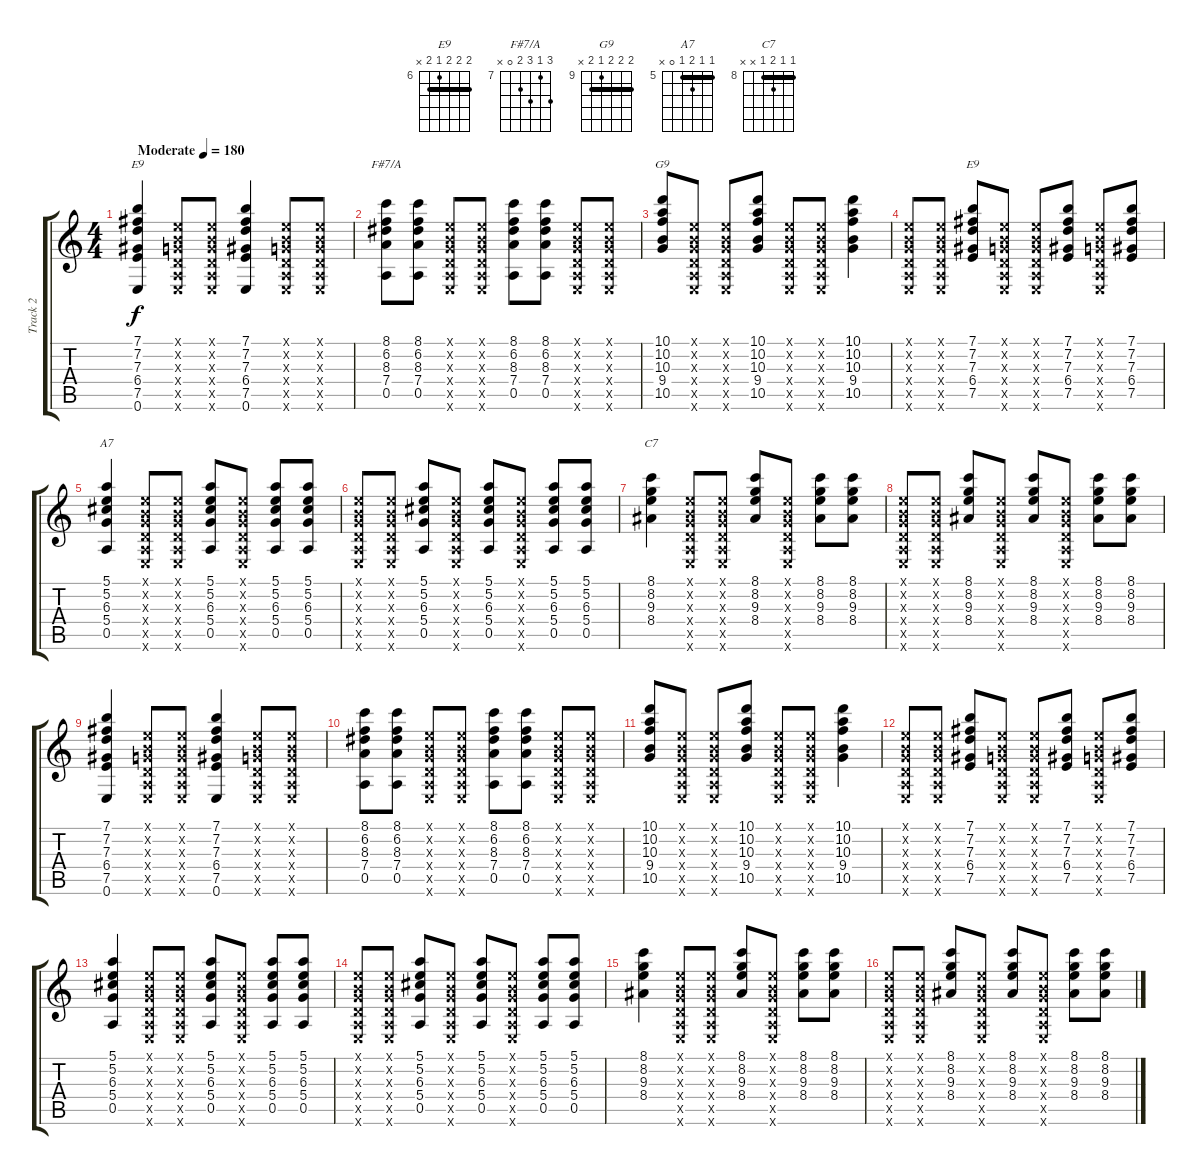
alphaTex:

\track ("Track 2" "Track 2") {instrument overdrivenguitar}
\staff {score tabs}
\tuning (E4 B3 G3 D3 A2 E2) {hide}
\chord ("E9" 7 7 7 6 7 0) {firstfret 6 barre 7}
\chord ("F#7/A" 9 7 9 8 0 x) {firstfret 7}
\chord ("G9" 10 10 10 9 10 x) {firstfret 9 barre 10}
\chord ("E9" 7 7 7 6 7 x) {firstfret 6 barre 7}
\chord ("A7" 5 5 6 5 0 x) {firstfret 5 barre 5}
\chord ("C7" 8 8 9 8 x x) {firstfret 8 barre 8}
\ts (4 4)
\tempo (180 "Moderate")
\clef g2
\ks c
(7.1 7.2 7.3 6.4 7.5 0.6).4{ch "E9" dy f instrument overdrivenguitar} (0.1{x} 0.2{x} 0.3{x} 0.4{x} 0.5{x} 0.6{x}).8 (0.1{x} 0.2{x} 0.3{x} 0.4{x} 0.5{x} 0.6{x}).8 (7.1 7.2 7.3 6.4 7.5 0.6).4 (0.1{x} 0.2{x} 0.3{x} 0.4{x} 0.5{x} 0.6{x}).8 (0.1{x} 0.2{x} 0.3{x} 0.4{x} 0.5{x} 0.6{x}).8 |
(8.1 6.2 8.3 7.4 0.5).8{ch "F#7/A"} (8.1 6.2 8.3 7.4 0.5).8 (0.1{x} 0.2{x} 0.3{x} 0.4{x} 0.5{x} 0.6{x}).8 (0.1{x} 0.2{x} 0.3{x} 0.4{x} 0.5{x} 0.6{x}).8 (8.1 6.2 8.3 7.4 0.5).8 (8.1 6.2 8.3 7.4 0.5).8 (0.1{x} 0.2{x} 0.3{x} 0.4{x} 0.5{x} 0.6{x}).8 (0.1{x} 0.2{x} 0.3{x} 0.4{x} 0.5{x} 0.6{x}).8 |
(10.1 10.2 10.3 9.4 10.5).8{ch "G9"} (0.1{x} 0.2{x} 0.3{x} 0.4{x} 0.5{x} 0.6{x}).8 (0.1{x} 0.2{x} 0.3{x} 0.4{x} 0.5{x} 0.6{x}).8 (10.1 10.2 10.3 9.4 10.5).8 (0.1{x} 0.2{x} 0.3{x} 0.4{x} 0.5{x} 0.6{x}).8 (0.1{x} 0.2{x} 0.3{x} 0.4{x} 0.5{x} 0.6{x}).8 (10.1 10.2 10.3 9.4 10.5).4 |
(0.1{x} 0.2{x} 0.3{x} 0.4{x} 0.5{x} 0.6{x}).8 (0.1{x} 0.2{x} 0.3{x} 0.4{x} 0.5{x} 0.6{x}).8 (7.1 7.2 7.3 6.4 7.5).8{ch "E9"} (0.1{x} 0.2{x} 0.3{x} 0.4{x} 0.5{x} 0.6{x}).8 (0.1{x} 0.2{x} 0.3{x} 0.4{x} 0.5{x} 0.6{x}).8 (7.1 7.2 7.3 6.4 7.5).8 (0.1{x} 0.2{x} 0.3{x} 0.4{x} 0.5{x} 0.6{x}).8 (7.1 7.2 7.3 6.4 7.5).8 |
(5.1 5.2 6.3 5.4 0.5).4{ch "A7"} (0.1{x} 0.2{x} 0.3{x} 0.4{x} 0.5{x} 0.6{x}).8 (0.1{x} 0.2{x} 0.3{x} 0.4{x} 0.5{x} 0.6{x}).8 (5.1 5.2 6.3 5.4 0.5).8 (0.1{x} 0.2{x} 0.3{x} 0.4{x} 0.5{x} 0.6{x}).8 (5.1 5.2 6.3 5.4 0.5).8 (5.1 5.2 6.3 5.4 0.5).8 |
(0.1{x} 0.2{x} 0.3{x} 0.4{x} 0.5{x} 0.6{x}).8 (0.1{x} 0.2{x} 0.3{x} 0.4{x} 0.5{x} 0.6{x}).8 (5.1 5.2 6.3 5.4 0.5).8 (0.1{x} 0.2{x} 0.3{x} 0.4{x} 0.5{x} 0.6{x}).8 (5.1 5.2 6.3 5.4 0.5).8 (0.1{x} 0.2{x} 0.3{x} 0.4{x} 0.5{x} 0.6{x}).8 (5.1 5.2 6.3 5.4 0.5).8 (5.1 5.2 6.3 5.4 0.5).8 |
(8.1 8.2 9.3 8.4).4{ch "C7"} (0.1{x} 0.2{x} 0.3{x} 0.4{x} 0.5{x} 0.6{x}).8 (0.1{x} 0.2{x} 0.3{x} 0.4{x} 0.5{x} 0.6{x}).8 (8.1 8.2 9.3 8.4).8 (0.1{x} 0.2{x} 0.3{x} 0.4{x} 0.5{x} 0.6{x}).8 (8.1 8.2 9.3 8.4).8 (8.1 8.2 9.3 8.4).8 |
(0.1{x} 0.2{x} 0.3{x} 0.4{x} 0.5{x} 0.6{x}).8 (0.1{x} 0.2{x} 0.3{x} 0.4{x} 0.5{x} 0.6{x}).8 (8.1 8.2 9.3 8.4).8 (0.1{x} 0.2{x} 0.3{x} 0.4{x} 0.5{x} 0.6{x}).8 (8.1 8.2 9.3 8.4).8 (0.1{x} 0.2{x} 0.3{x} 0.4{x} 0.5{x} 0.6{x}).8 (8.1 8.2 9.3 8.4).8 (8.1 8.2 9.3 8.4).8 |
(7.1 7.2 7.3 6.4 7.5 0.6).4 (0.1{x} 0.2{x} 0.3{x} 0.4{x} 0.5{x} 0.6{x}).8 (0.1{x} 0.2{x} 0.3{x} 0.4{x} 0.5{x} 0.6{x}).8 (7.1 7.2 7.3 6.4 7.5 0.6).4 (0.1{x} 0.2{x} 0.3{x} 0.4{x} 0.5{x} 0.6{x}).8 (0.1{x} 0.2{x} 0.3{x} 0.4{x} 0.5{x} 0.6{x}).8 |
(8.1 6.2 8.3 7.4 0.5).8 (8.1 6.2 8.3 7.4 0.5).8 (0.1{x} 0.2{x} 0.3{x} 0.4{x} 0.5{x} 0.6{x}).8 (0.1{x} 0.2{x} 0.3{x} 0.4{x} 0.5{x} 0.6{x}).8 (8.1 6.2 8.3 7.4 0.5).8 (8.1 6.2 8.3 7.4 0.5).8 (0.1{x} 0.2{x} 0.3{x} 0.4{x} 0.5{x} 0.6{x}).8 (0.1{x} 0.2{x} 0.3{x} 0.4{x} 0.5{x} 0.6{x}).8 |
(10.1 10.2 10.3 9.4 10.5).8 (0.1{x} 0.2{x} 0.3{x} 0.4{x} 0.5{x} 0.6{x}).8 (0.1{x} 0.2{x} 0.3{x} 0.4{x} 0.5{x} 0.6{x}).8 (10.1 10.2 10.3 9.4 10.5).8 (0.1{x} 0.2{x} 0.3{x} 0.4{x} 0.5{x} 0.6{x}).8 (0.1{x} 0.2{x} 0.3{x} 0.4{x} 0.5{x} 0.6{x}).8 (10.1 10.2 10.3 9.4 10.5).4 |
(0.1{x} 0.2{x} 0.3{x} 0.4{x} 0.5{x} 0.6{x}).8 (0.1{x} 0.2{x} 0.3{x} 0.4{x} 0.5{x} 0.6{x}).8 (7.1 7.2 7.3 6.4 7.5).8 (0.1{x} 0.2{x} 0.3{x} 0.4{x} 0.5{x} 0.6{x}).8 (0.1{x} 0.2{x} 0.3{x} 0.4{x} 0.5{x} 0.6{x}).8 (7.1 7.2 7.3 6.4 7.5).8 (0.1{x} 0.2{x} 0.3{x} 0.4{x} 0.5{x} 0.6{x}).8 (7.1 7.2 7.3 6.4 7.5).8 |
(5.1 5.2 6.3 5.4 0.5).4 (0.1{x} 0.2{x} 0.3{x} 0.4{x} 0.5{x} 0.6{x}).8 (0.1{x} 0.2{x} 0.3{x} 0.4{x} 0.5{x} 0.6{x}).8 (5.1 5.2 6.3 5.4 0.5).8 (0.1{x} 0.2{x} 0.3{x} 0.4{x} 0.5{x} 0.6{x}).8 (5.1 5.2 6.3 5.4 0.5).8 (5.1 5.2 6.3 5.4 0.5).8 |
(0.1{x} 0.2{x} 0.3{x} 0.4{x} 0.5{x} 0.6{x}).8 (0.1{x} 0.2{x} 0.3{x} 0.4{x} 0.5{x} 0.6{x}).8 (5.1 5.2 6.3 5.4 0.5).8 (0.1{x} 0.2{x} 0.3{x} 0.4{x} 0.5{x} 0.6{x}).8 (5.1 5.2 6.3 5.4 0.5).8 (0.1{x} 0.2{x} 0.3{x} 0.4{x} 0.5{x} 0.6{x}).8 (5.1 5.2 6.3 5.4 0.5).8 (5.1 5.2 6.3 5.4 0.5).8 |
(8.1 8.2 9.3 8.4).4 (0.1{x} 0.2{x} 0.3{x} 0.4{x} 0.5{x} 0.6{x}).8 (0.1{x} 0.2{x} 0.3{x} 0.4{x} 0.5{x} 0.6{x}).8 (8.1 8.2 9.3 8.4).8 (0.1{x} 0.2{x} 0.3{x} 0.4{x} 0.5{x} 0.6{x}).8 (8.1 8.2 9.3 8.4).8 (8.1 8.2 9.3 8.4).8 |
(0.1{x} 0.2{x} 0.3{x} 0.4{x} 0.5{x} 0.6{x}).8 (0.1{x} 0.2{x} 0.3{x} 0.4{x} 0.5{x} 0.6{x}).8 (8.1 8.2 9.3 8.4).8 (0.1{x} 0.2{x} 0.3{x} 0.4{x} 0.5{x} 0.6{x}).8 (8.1 8.2 9.3 8.4).8 (0.1{x} 0.2{x} 0.3{x} 0.4{x} 0.5{x} 0.6{x}).8 (8.1 8.2 9.3 8.4).8 (8.1 8.2 9.3 8.4).8
